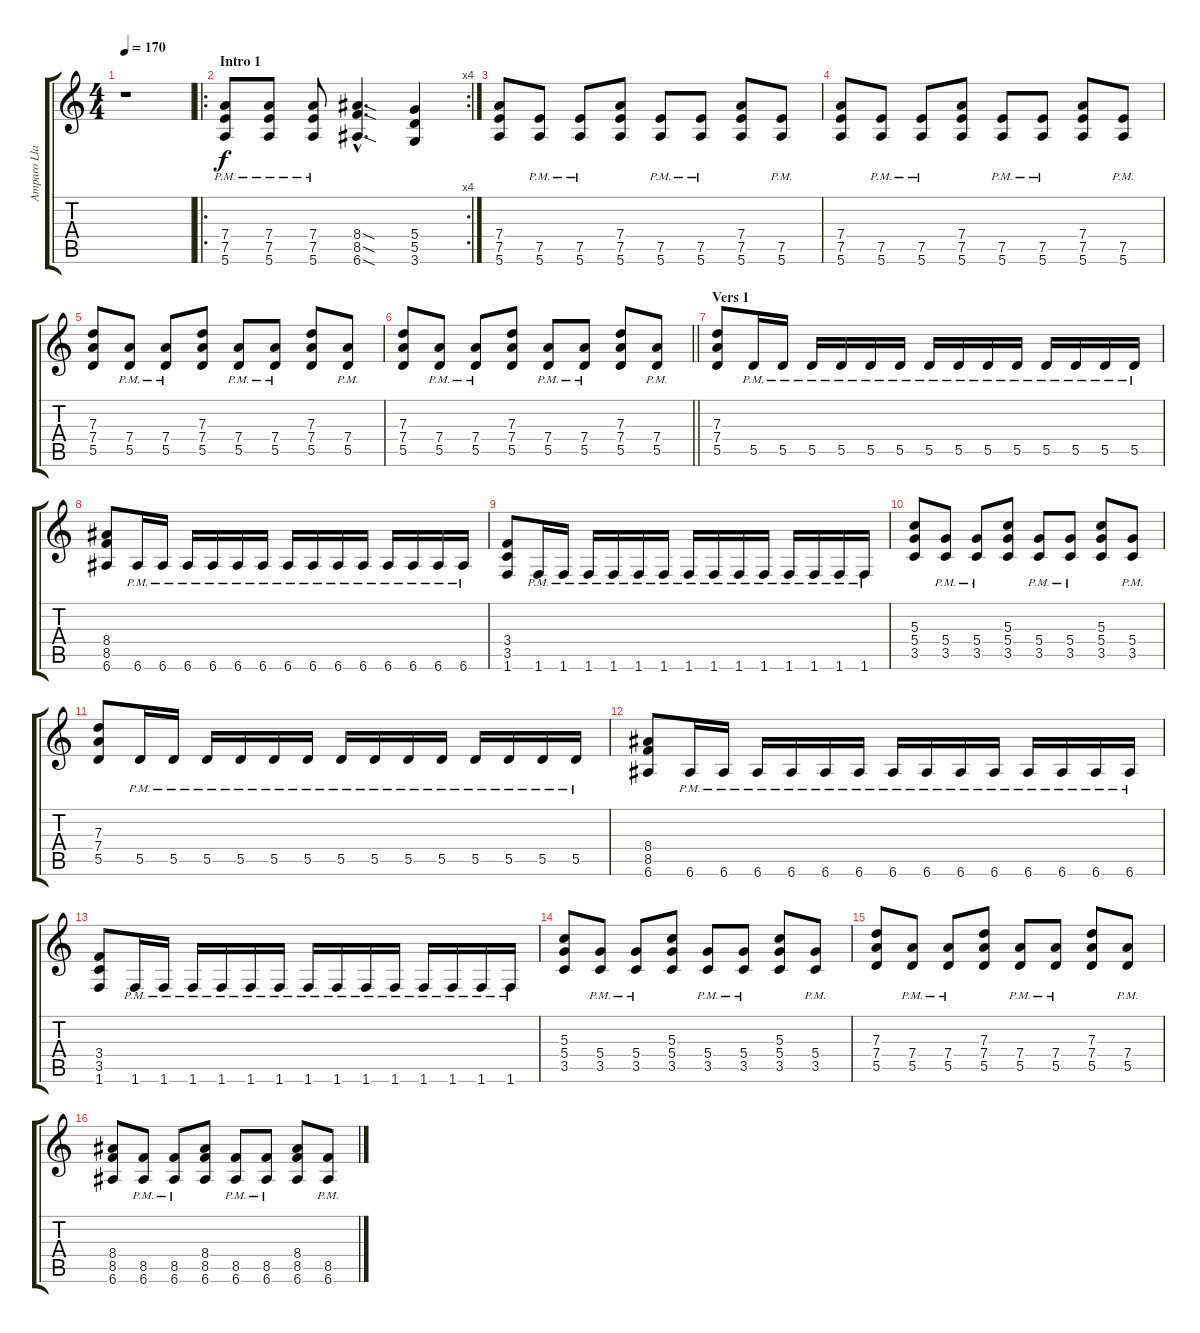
\track ("Amparo Llanos (Guitarra)" "Amparo Lla") {instrument distortionguitar}
\staff {score tabs}
\tuning (E4 B3 G3 D3 A2 E2) {hide}
\ts (4 4)
\tempo 170
\clef g2
\ks c
r.1{dy f instrument distortionguitar} |
\ro
\rc 4
\section ("" "Intro 1")
(7.4{pm} 7.5{pm} 5.6{pm}).8 (7.4{pm} 7.5{pm} 5.6{pm}).8 (7.4{pm} 7.5{pm} 5.6{pm}).8 (8.4{sod hac} 8.5{sod hac} 6.6{sod hac}).4{d} (5.4 5.5 3.6).4 |
(7.4 7.5 5.6).8 (7.5{pm} 5.6{pm}).8 (7.5{pm} 5.6{pm}).8 (7.4 7.5 5.6).8 (7.5{pm} 5.6{pm}).8 (7.5{pm} 5.6{pm}).8 (7.4 7.5 5.6).8 (7.5{pm} 5.6{pm}).8 |
(7.4 7.5 5.6).8 (7.5{pm} 5.6{pm}).8 (7.5{pm} 5.6{pm}).8 (7.4 7.5 5.6).8 (7.5{pm} 5.6{pm}).8 (7.5{pm} 5.6{pm}).8 (7.4 7.5 5.6).8 (7.5{pm} 5.6{pm}).8 |
(7.3 7.4 5.5).8 (7.4{pm} 5.5{pm}).8 (7.4{pm} 5.5{pm}).8 (7.3 7.4 5.5).8 (7.4{pm} 5.5{pm}).8 (7.4{pm} 5.5{pm}).8 (7.3 7.4 5.5).8 (7.4{pm} 5.5{pm}).8 |
\barLineRight lightlight
(7.3 7.4 5.5).8 (7.4{pm} 5.5{pm}).8 (7.4{pm} 5.5{pm}).8 (7.3 7.4 5.5).8 (7.4{pm} 5.5{pm}).8 (7.4{pm} 5.5{pm}).8 (7.3 7.4 5.5).8 (7.4{pm} 5.5{pm}).8 |
\section ("" "Vers 1")
(7.3 7.4 5.5).8 5.5{pm}.16 5.5{pm}.16 5.5{pm}.16 5.5{pm}.16 5.5{pm}.16 5.5{pm}.16 5.5{pm}.16 5.5{pm}.16 5.5{pm}.16 5.5{pm}.16 5.5{pm}.16 5.5{pm}.16 5.5{pm}.16 5.5{pm}.16 |
(8.4 8.5 6.6).8 6.6{pm}.16 6.6{pm}.16 6.6{pm}.16 6.6{pm}.16 6.6{pm}.16 6.6{pm}.16 6.6{pm}.16 6.6{pm}.16 6.6{pm}.16 6.6{pm}.16 6.6{pm}.16 6.6{pm}.16 6.6{pm}.16 6.6{pm}.16 |
(3.4 3.5 1.6).8 1.6{pm}.16 1.6{pm}.16 1.6{pm}.16 1.6{pm}.16 1.6{pm}.16 1.6{pm}.16 1.6{pm}.16 1.6{pm}.16 1.6{pm}.16 1.6{pm}.16 1.6{pm}.16 1.6{pm}.16 1.6{pm}.16 1.6{pm}.16 |
(5.3 5.4 3.5).8 (5.4{pm} 3.5{pm}).8 (5.4{pm} 3.5{pm}).8 (5.3 5.4 3.5).8 (5.4{pm} 3.5{pm}).8 (5.4{pm} 3.5{pm}).8 (5.3 5.4 3.5).8 (5.4{pm} 3.5{pm}).8 |
(7.3 7.4 5.5).8 5.5{pm}.16 5.5{pm}.16 5.5{pm}.16 5.5{pm}.16 5.5{pm}.16 5.5{pm}.16 5.5{pm}.16 5.5{pm}.16 5.5{pm}.16 5.5{pm}.16 5.5{pm}.16 5.5{pm}.16 5.5{pm}.16 5.5{pm}.16 |
(8.4 8.5 6.6).8 6.6{pm}.16 6.6{pm}.16 6.6{pm}.16 6.6{pm}.16 6.6{pm}.16 6.6{pm}.16 6.6{pm}.16 6.6{pm}.16 6.6{pm}.16 6.6{pm}.16 6.6{pm}.16 6.6{pm}.16 6.6{pm}.16 6.6{pm}.16 |
(3.4 3.5 1.6).8 1.6{pm}.16 1.6{pm}.16 1.6{pm}.16 1.6{pm}.16 1.6{pm}.16 1.6{pm}.16 1.6{pm}.16 1.6{pm}.16 1.6{pm}.16 1.6{pm}.16 1.6{pm}.16 1.6{pm}.16 1.6{pm}.16 1.6{pm}.16 |
(5.3 5.4 3.5).8 (5.4{pm} 3.5{pm}).8 (5.4{pm} 3.5{pm}).8 (5.3 5.4 3.5).8 (5.4{pm} 3.5{pm}).8 (5.4{pm} 3.5{pm}).8 (5.3 5.4 3.5).8 (5.4{pm} 3.5{pm}).8 |
(7.3 7.4 5.5).8 (7.4{pm} 5.5{pm}).8 (7.4{pm} 5.5{pm}).8 (7.3 7.4 5.5).8 (7.4{pm} 5.5{pm}).8 (7.4{pm} 5.5{pm}).8 (7.3 7.4 5.5).8 (7.4{pm} 5.5{pm}).8 |
(8.4 8.5 6.6).8 (8.5{pm} 6.6{pm}).8 (8.5{pm} 6.6{pm}).8 (8.4 8.5 6.6).8 (8.5{pm} 6.6{pm}).8 (8.5{pm} 6.6{pm}).8 (8.4 8.5 6.6).8 (8.5{pm} 6.6{pm}).8
